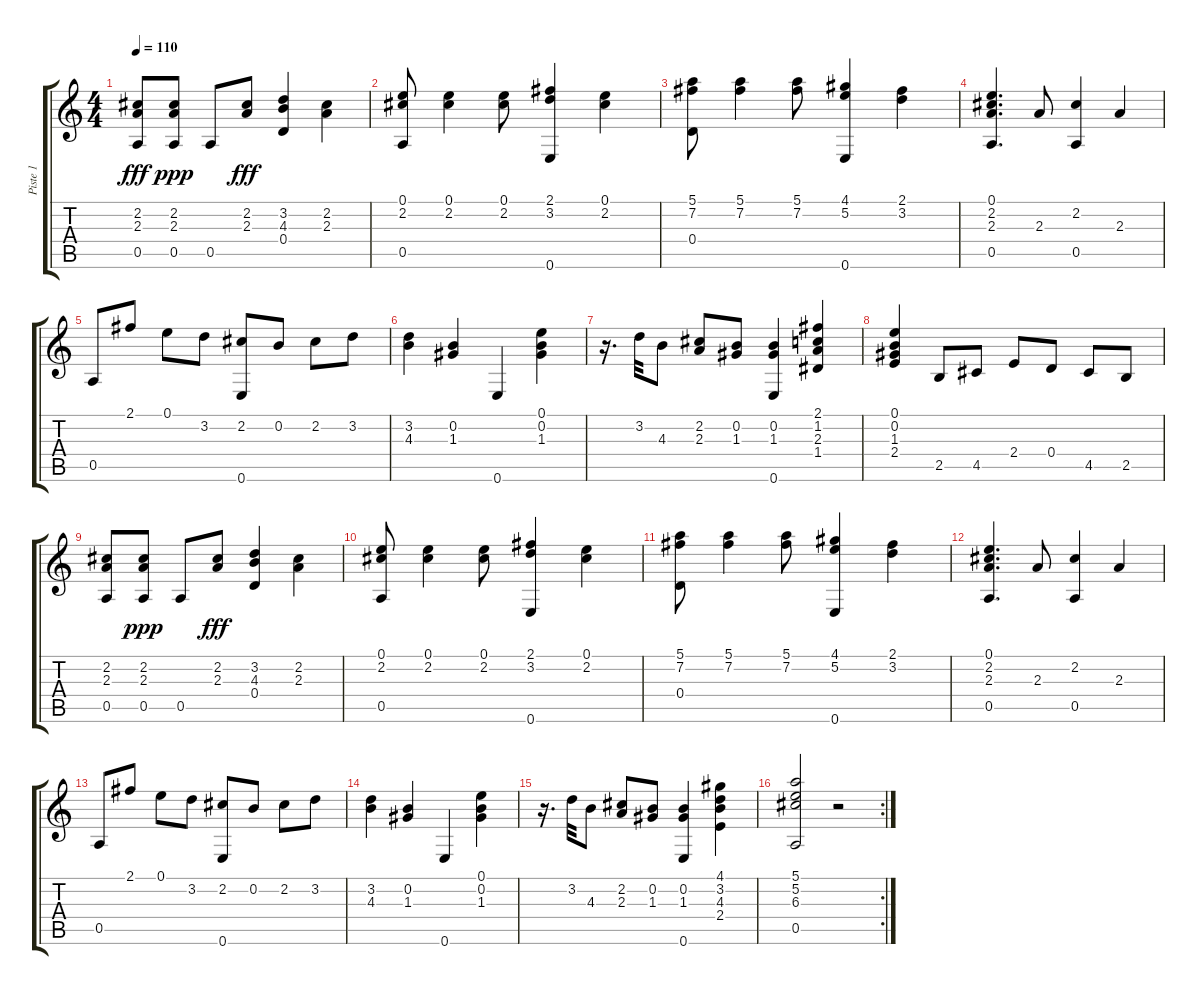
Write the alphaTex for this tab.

\track ("Piste 1" "Piste 1") {instrument acousticguitarsteel}
\staff {score tabs}
\tuning (E4 B3 G3 D3 A2 E2) {hide}
\ts (4 4)
\tempo 110
\clef g2
\ks c
(2.2 2.3 0.5).8{dy fff} (2.2 2.3 0.5).8{dy ppp} 0.5.8 (2.2 2.3).8{dy fff} (3.2 4.3 0.4).4 (2.2 2.3).4 |
(0.1 2.2 0.5).8 (0.1 2.2).4 (0.1 2.2).8 (2.1 3.2 0.6).4 (0.1 2.2).4 |
(5.1 7.2 0.4).8 (5.1 7.2).4 (5.1 7.2).8 (4.1 5.2 0.6).4 (2.1 3.2).4 |
(0.1 2.2 2.3 0.5).4{d} 2.3.8 (2.2 0.5).4 2.3.4 |
0.5.8 2.1.8 0.1.8 3.2.8 (2.2 0.6).8 0.2.8 2.2.8 3.2.8 |
(3.2 4.3).4 (0.2 1.3).4 0.6.4 (0.1 0.2 1.3).4 |
r.16{d} 3.2.32 4.3.8 (2.2 2.3).8 (0.2 1.3).8 (0.2 1.3 0.6).4 (2.1 1.2 2.3 1.4).4 |
(0.1 0.2 1.3 2.4).4 2.5.8 4.5.8 2.4.8 0.4.8 4.5.8 2.5.8 |
(2.2 2.3 0.5).8 (2.2 2.3 0.5).8{dy ppp} 0.5.8 (2.2 2.3).8{dy fff} (3.2 4.3 0.4).4 (2.2 2.3).4 |
(0.1 2.2 0.5).8 (0.1 2.2).4 (0.1 2.2).8 (2.1 3.2 0.6).4 (0.1 2.2).4 |
(5.1 7.2 0.4).8 (5.1 7.2).4 (5.1 7.2).8 (4.1 5.2 0.6).4 (2.1 3.2).4 |
(0.1 2.2 2.3 0.5).4{d} 2.3.8 (2.2 0.5).4 2.3.4 |
0.5.8 2.1.8 0.1.8 3.2.8 (2.2 0.6).8 0.2.8 2.2.8 3.2.8 |
(3.2 4.3).4 (0.2 1.3).4 0.6.4 (0.1 0.2 1.3).4 |
r.16{d} 3.2.32 4.3.8 (2.2 2.3).8 (0.2 1.3).8 (0.2 1.3 0.6).4 (4.1 3.2 4.3 2.4).4 |
\rc 2
(5.1 5.2 6.3 0.5).2 r.2
